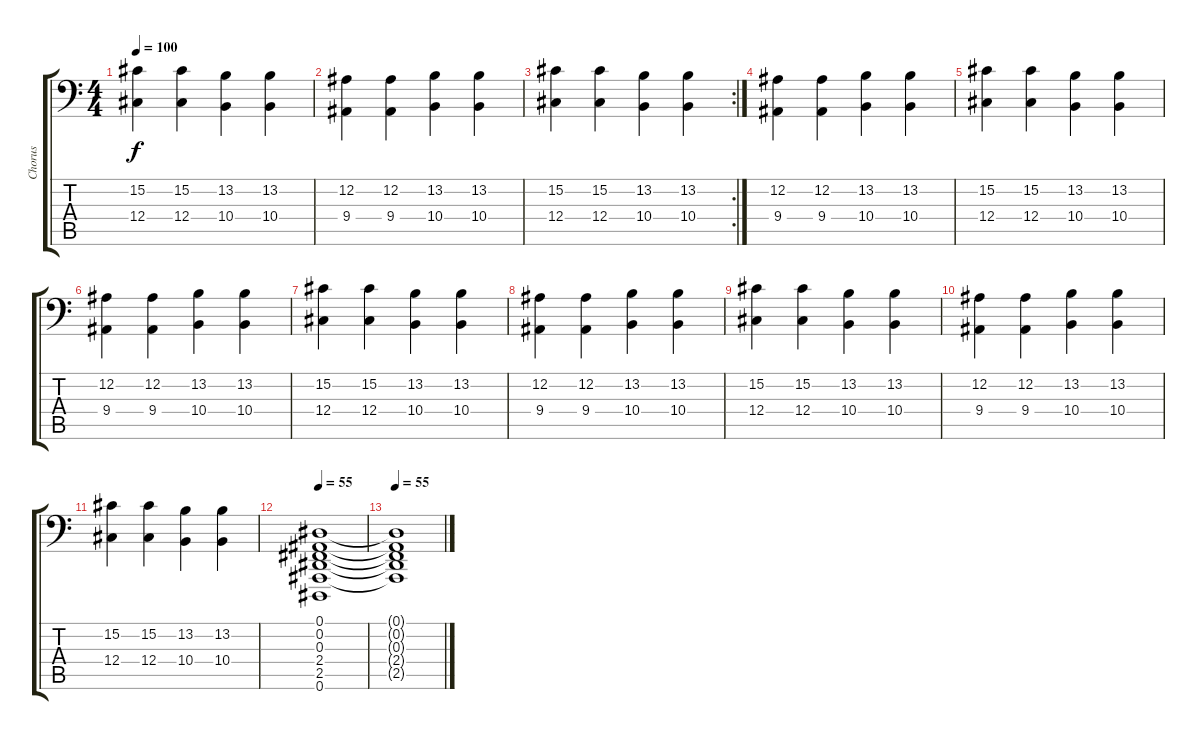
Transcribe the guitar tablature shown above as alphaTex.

\track ("Chorus" "Chorus") {instrument pad4choir}
\staff {score tabs}
\tuning (Eb3 Bb2 Gb2 Db2 Ab1 Eb1) {hide}
\ts (4 4)
\tempo 100
\clef f4
\ks c
(15.2 12.4).4{dy f} (15.2 12.4).4 (13.2 10.4).4 (13.2 10.4).4 |
(12.2 9.4).4 (12.2 9.4).4 (13.2 10.4).4 (13.2 10.4).4 |
\rc 2
(15.2 12.4).4 (15.2 12.4).4 (13.2 10.4).4 (13.2 10.4).4 |
(12.2 9.4).4 (12.2 9.4).4 (13.2 10.4).4 (13.2 10.4).4 |
(15.2 12.4).4 (15.2 12.4).4 (13.2 10.4).4 (13.2 10.4).4 |
(12.2 9.4).4 (12.2 9.4).4 (13.2 10.4).4 (13.2 10.4).4 |
(15.2 12.4).4 (15.2 12.4).4 (13.2 10.4).4 (13.2 10.4).4 |
(12.2 9.4).4 (12.2 9.4).4 (13.2 10.4).4 (13.2 10.4).4 |
(15.2 12.4).4 (15.2 12.4).4 (13.2 10.4).4 (13.2 10.4).4 |
(12.2 9.4).4 (12.2 9.4).4 (13.2 10.4).4 (13.2 10.4).4 |
(15.2 12.4).4 (15.2 12.4).4 (13.2 10.4).4 (13.2 10.4).4 |
\tempo 55
(0.1 0.2 0.3 2.4 2.5 0.6).1{volume 0} |
\tempo 55
(0.1{t} 0.2{t} 0.3{t} 2.4{t} 2.5{t}).1
